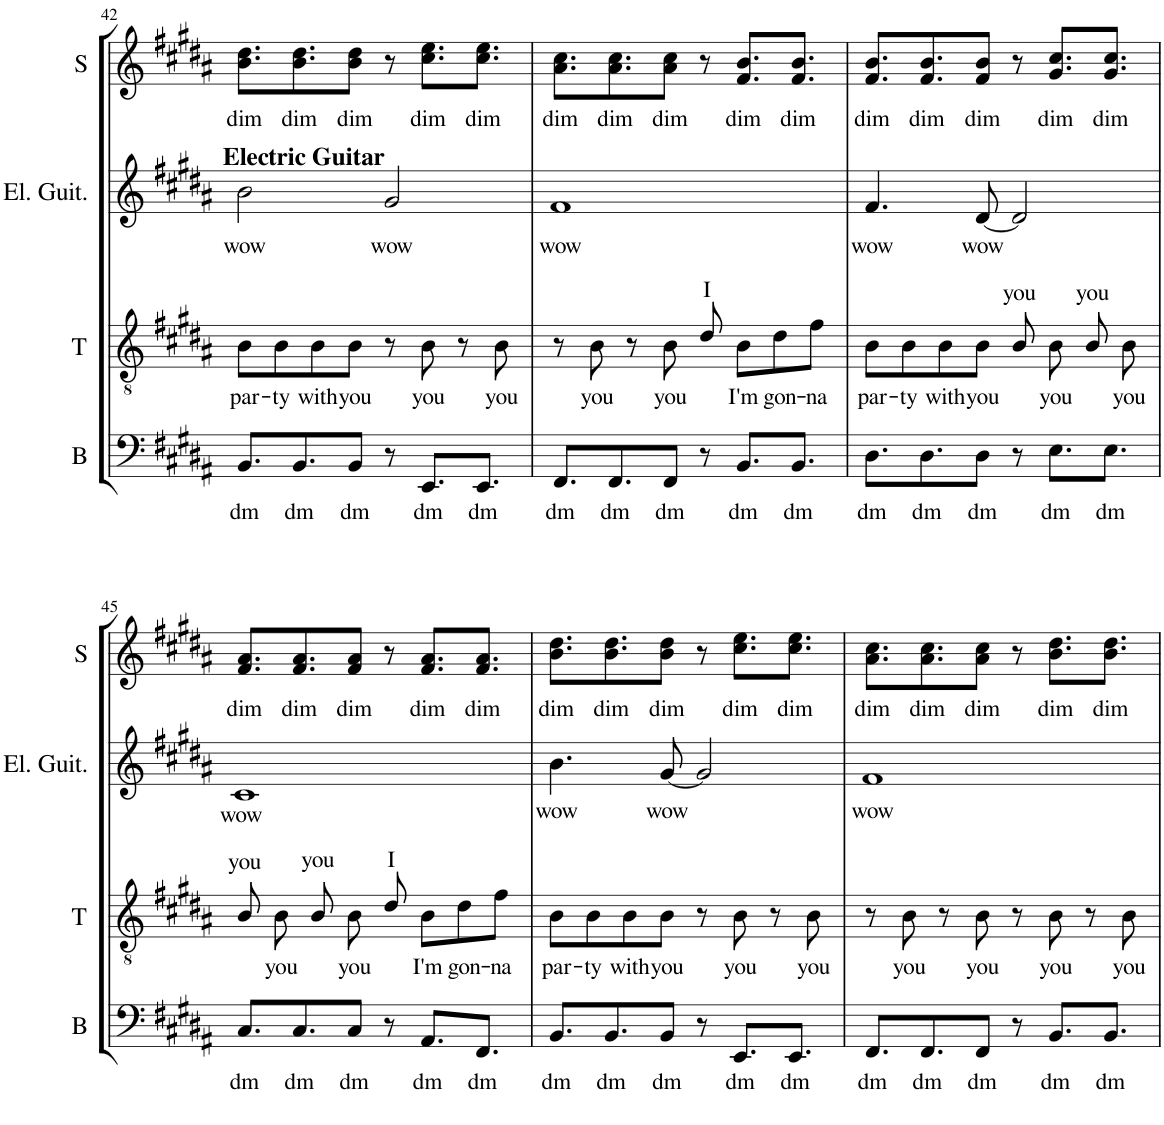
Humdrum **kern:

**kern	**text	**kern	**text	**kern	**text	**kern	**text
*part4	*part4	*part3	*part3	*part2	*part2	*part1	*part1
*staff4	*staff4	*staff3	*staff3	*staff2	*staff2	*staff1	*staff1
*I"Bass	*	*I"Tenor	*	*I"Alto	*	*I"Soprano	*
*I'B	*	*I'T	*	*I'A	*	*I'S	*
!!LO:PB:g=z
*clefF4	*	*clefGv2	*	*clefG2	*	*clefG2	*
*	*	*Trd8c14	*	*	*	*	*
*k[f#c#g#d#a#]	*	*k[f#c#g#d#a#]	*	*k[f#c#g#d#a#]	*	*k[f#c#g#d#a#]	*
*M4/4	*	*M4/4	*	*M4/4	*	*M4/4	*
=42	=42	=42	=42	=42	=42	=42	=42
!	!	!	!	!LO:TX:a:B:t=Electric Guitar	!	!	!
!	!LO:LY:b	!	!LO:LY:b	!	!LO:LY:b	!	!LO:LY:b
8.BB/L	dm	8B\L	par-	2b\	wow	8.b\ 8.dd#\L	dim
!	!	!	!LO:LY:b	!	!	!	!
.	.	8B\	-ty	.	.	.	.
!	!LO:LY:b	!	!	!	!	!	!LO:LY:b
8.BB/	dm	.	.	.	.	8.b\ 8.dd#\	dim
!	!	!	!LO:LY:b	!	!	!	!
.	.	8B\	with	.	.	.	.
!	!LO:LY:b	!	!LO:LY:b	!	!	!	!LO:LY:b
8BB/J	dm	8B\J	you	.	.	8b\ 8dd#\J	dim
!	!	!	!	!	!LO:LY:b	!	!
8r	.	8r	.	2g#/	wow	8r	.
!	!LO:LY:b	!	!LO:LY:b	!	!	!	!LO:LY:b
8.EE/L	dm	8B\	you	.	.	8.cc#\ 8.ee\L	dim
.	.	8r	.	.	.	.	.
!	!LO:LY:b	!	!	!	!	!	!LO:LY:b
8.EE/J	dm	.	.	.	.	8.cc#\ 8.ee\J	dim
!	!	!	!LO:LY:b	!	!	!	!
.	.	8B\	you	.	.	.	.
=43	=43	=43	=43	=43	=43	=43	=43
!	!LO:LY:b	!	!	!	!LO:LY:b	!	!LO:LY:b
8.FF#/L	dm	8r	.	1f#	wow	8.a#\ 8.cc#\L	dim
!	!	!	!LO:LY:b	!	!	!	!
.	.	8B\	you	.	.	.	.
!	!LO:LY:b	!	!	!	!	!	!LO:LY:b
8.FF#/	dm	.	.	.	.	8.a#\ 8.cc#\	dim
.	.	8r	.	.	.	.	.
!	!LO:LY:b	!	!LO:LY:b	!	!	!	!LO:LY:b
8FF#/J	dm	8B\	you	.	.	8a#\ 8cc#\J	dim
!	!	!	!LO:LY:a	!	!	!	!
8r	.	8d#/	I	.	.	8r	.
!	!LO:LY:b	!	!LO:LY:b	!	!	!	!LO:LY:b
8.BB/L	dm	8B\L	I'm	.	.	8.f#/ 8.b/L	dim
!	!	!	!LO:LY:b	!	!	!	!
.	.	8d#\	gon-	.	.	.	.
!	!LO:LY:b	!	!	!	!	!	!LO:LY:b
8.BB/J	dm	.	.	.	.	8.f#/ 8.b/J	dim
!	!	!	!LO:LY:b	!	!	!	!
.	.	8f#\J	-na	.	.	.	.
=44	=44	=44	=44	=44	=44	=44	=44
!	!LO:LY:b	!	!LO:LY:b	!	!LO:LY:b	!	!LO:LY:b
8.D#\L	dm	8B\L	par-	4.f#/	wow	8.f#/ 8.b/L	dim
!	!	!	!LO:LY:b	!	!	!	!
.	.	8B\	-ty	.	.	.	.
!	!LO:LY:b	!	!	!	!	!	!LO:LY:b
8.D#\	dm	.	.	.	.	8.f#/ 8.b/	dim
!	!	!	!LO:LY:b	!	!	!	!
.	.	8B\	with	.	.	.	.
!	!LO:LY:b	!	!LO:LY:b	!	!LO:LY:b	!	!LO:LY:b
8D#\J	dm	8B\J	you	[8d#/	wow	8f#/ 8b/J	dim
!	!	!	!LO:LY:a	!	!	!	!
8r	.	8B/	you	2d#/]	.	8r	.
!	!LO:LY:b	!	!LO:LY:b	!	!	!	!LO:LY:b
8.E\L	dm	8B\	you	.	.	8.g#/ 8.cc#/L	dim
!	!	!	!LO:LY:a	!	!	!	!
.	.	8B/	you	.	.	.	.
!	!LO:LY:b	!	!	!	!	!	!LO:LY:b
8.E\J	dm	.	.	.	.	8.g#/ 8.cc#/J	dim
!	!	!	!LO:LY:b	!	!	!	!
.	.	8B\	you	.	.	.	.
!!LO:LB:g=z
=45	=45	=45	=45	=45	=45	=45	=45
!	!LO:LY:b	!	!LO:LY:a	!	!LO:LY:b	!	!LO:LY:b
8.C#/L	dm	8B/	you	1c#	wow	8.f#/ 8.a#/L	dim
!	!	!	!LO:LY:b	!	!	!	!
.	.	8B\	you	.	.	.	.
!	!LO:LY:b	!	!	!	!	!	!LO:LY:b
8.C#/	dm	.	.	.	.	8.f#/ 8.a#/	dim
!	!	!	!LO:LY:a	!	!	!	!
.	.	8B/	you	.	.	.	.
!	!LO:LY:b	!	!LO:LY:b	!	!	!	!LO:LY:b
8C#/J	dm	8B\	you	.	.	8f#/ 8a#/J	dim
!	!	!	!LO:LY:a	!	!	!	!
8r	.	8d#/	I	.	.	8r	.
!	!LO:LY:b	!	!LO:LY:b	!	!	!	!LO:LY:b
8.AA#/L	dm	8B\L	I'm	.	.	8.f#/ 8.a#/L	dim
!	!	!	!LO:LY:b	!	!	!	!
.	.	8d#\	gon-	.	.	.	.
!	!LO:LY:b	!	!	!	!	!	!LO:LY:b
8.FF#/J	dm	.	.	.	.	8.f#/ 8.a#/J	dim
!	!	!	!LO:LY:b	!	!	!	!
.	.	8f#\J	-na	.	.	.	.
=46	=46	=46	=46	=46	=46	=46	=46
!	!LO:LY:b	!	!LO:LY:b	!	!LO:LY:b	!	!LO:LY:b
8.BB/L	dm	8B\L	par-	4.b\	wow	8.b\ 8.dd#\L	dim
!	!	!	!LO:LY:b	!	!	!	!
.	.	8B\	-ty	.	.	.	.
!	!LO:LY:b	!	!	!	!	!	!LO:LY:b
8.BB/	dm	.	.	.	.	8.b\ 8.dd#\	dim
!	!	!	!LO:LY:b	!	!	!	!
.	.	8B\	with	.	.	.	.
!	!LO:LY:b	!	!LO:LY:b	!	!LO:LY:b	!	!LO:LY:b
8BB/J	dm	8B\J	you	[8g#/	wow	8b\ 8dd#\J	dim
8r	.	8r	.	2g#/]	.	8r	.
!	!LO:LY:b	!	!LO:LY:b	!	!	!	!LO:LY:b
8.EE/L	dm	8B\	you	.	.	8.cc#\ 8.ee\L	dim
.	.	8r	.	.	.	.	.
!	!LO:LY:b	!	!	!	!	!	!LO:LY:b
8.EE/J	dm	.	.	.	.	8.cc#\ 8.ee\J	dim
!	!	!	!LO:LY:b	!	!	!	!
.	.	8B\	you	.	.	.	.
=47	=47	=47	=47	=47	=47	=47	=47
!	!LO:LY:b	!	!	!	!LO:LY:b	!	!LO:LY:b
8.FF#/L	dm	8r	.	1f#	wow	8.a#\ 8.cc#\L	dim
!	!	!	!LO:LY:b	!	!	!	!
.	.	8B\	you	.	.	.	.
!	!LO:LY:b	!	!	!	!	!	!LO:LY:b
8.FF#/	dm	.	.	.	.	8.a#\ 8.cc#\	dim
.	.	8r	.	.	.	.	.
!	!LO:LY:b	!	!LO:LY:b	!	!	!	!LO:LY:b
8FF#/J	dm	8B\	you	.	.	8a#\ 8cc#\J	dim
8r	.	8r	.	.	.	8r	.
!	!LO:LY:b	!	!LO:LY:b	!	!	!	!LO:LY:b
8.BB/L	dm	8B\	you	.	.	8.b\ 8.dd#\L	dim
.	.	8r	.	.	.	.	.
!	!LO:LY:b	!	!	!	!	!	!LO:LY:b
8.BB/J	dm	.	.	.	.	8.b\ 8.dd#\J	dim
!	!	!	!LO:LY:b	!	!	!	!
.	.	8B\	you	.	.	.	.
=	=	=	=	=	=	=	=
*-	*-	*-	*-	*-	*-	*-	*-
